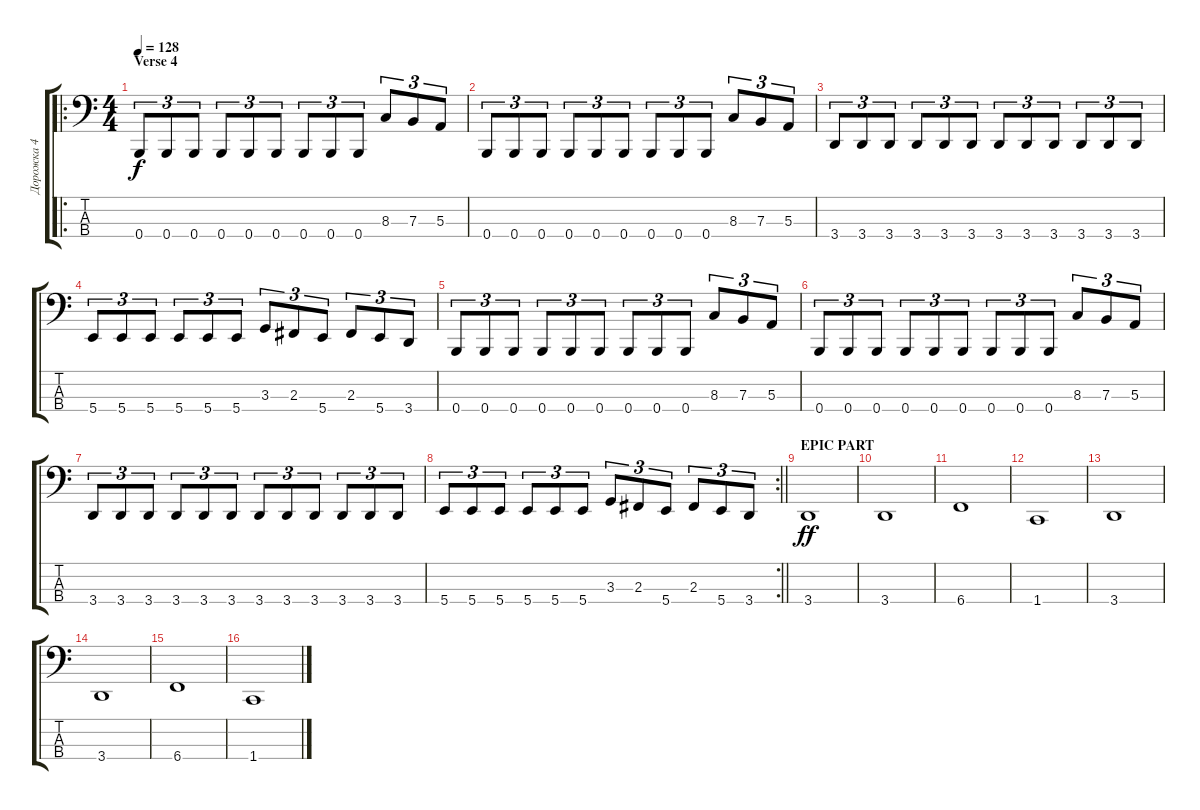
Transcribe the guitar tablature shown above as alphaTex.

\track ("Дорожка 4" "Дорожка 4") {instrument electricbasspick}
\staff {score tabs}
\tuning (D2 A1 E1 B0) {hide}
\ro
\ts (4 4)
\section ("" "Verse 4")
\tempo 128
\clef f4
\ks c
0.4.8{tu (3 2) dy f} 0.4.8{tu (3 2)} 0.4.8{tu (3 2)} 0.4.8{tu (3 2)} 0.4.8{tu (3 2)} 0.4.8{tu (3 2)} 0.4.8{tu (3 2)} 0.4.8{tu (3 2)} 0.4.8{tu (3 2)} 8.3.8{tu (3 2)} 7.3.8{tu (3 2)} 5.3.8{tu (3 2)} |
0.4.8{tu (3 2)} 0.4.8{tu (3 2)} 0.4.8{tu (3 2)} 0.4.8{tu (3 2)} 0.4.8{tu (3 2)} 0.4.8{tu (3 2)} 0.4.8{tu (3 2)} 0.4.8{tu (3 2)} 0.4.8{tu (3 2)} 8.3.8{tu (3 2)} 7.3.8{tu (3 2)} 5.3.8{tu (3 2)} |
3.4.8{tu (3 2)} 3.4.8{tu (3 2)} 3.4.8{tu (3 2)} 3.4.8{tu (3 2)} 3.4.8{tu (3 2)} 3.4.8{tu (3 2)} 3.4.8{tu (3 2)} 3.4.8{tu (3 2)} 3.4.8{tu (3 2)} 3.4.8{tu (3 2)} 3.4.8{tu (3 2)} 3.4.8{tu (3 2)} |
5.4.8{tu (3 2)} 5.4.8{tu (3 2)} 5.4.8{tu (3 2)} 5.4.8{tu (3 2)} 5.4.8{tu (3 2)} 5.4.8{tu (3 2)} 3.3.8{tu (3 2)} 2.3.8{tu (3 2)} 5.4.8{tu (3 2)} 2.3.8{tu (3 2)} 5.4.8{tu (3 2)} 3.4.8{tu (3 2)} |
0.4.8{tu (3 2)} 0.4.8{tu (3 2)} 0.4.8{tu (3 2)} 0.4.8{tu (3 2)} 0.4.8{tu (3 2)} 0.4.8{tu (3 2)} 0.4.8{tu (3 2)} 0.4.8{tu (3 2)} 0.4.8{tu (3 2)} 8.3.8{tu (3 2)} 7.3.8{tu (3 2)} 5.3.8{tu (3 2)} |
0.4.8{tu (3 2)} 0.4.8{tu (3 2)} 0.4.8{tu (3 2)} 0.4.8{tu (3 2)} 0.4.8{tu (3 2)} 0.4.8{tu (3 2)} 0.4.8{tu (3 2)} 0.4.8{tu (3 2)} 0.4.8{tu (3 2)} 8.3.8{tu (3 2)} 7.3.8{tu (3 2)} 5.3.8{tu (3 2)} |
3.4.8{tu (3 2)} 3.4.8{tu (3 2)} 3.4.8{tu (3 2)} 3.4.8{tu (3 2)} 3.4.8{tu (3 2)} 3.4.8{tu (3 2)} 3.4.8{tu (3 2)} 3.4.8{tu (3 2)} 3.4.8{tu (3 2)} 3.4.8{tu (3 2)} 3.4.8{tu (3 2)} 3.4.8{tu (3 2)} |
\rc 2
\barLineRight lightlight
5.4.8{tu (3 2)} 5.4.8{tu (3 2)} 5.4.8{tu (3 2)} 5.4.8{tu (3 2)} 5.4.8{tu (3 2)} 5.4.8{tu (3 2)} 3.3.8{tu (3 2)} 2.3.8{tu (3 2)} 5.4.8{tu (3 2)} 2.3.8{tu (3 2)} 5.4.8{tu (3 2)} 3.4.8{tu (3 2)} |
\section ("" "EPIC PART")
3.4.1{dy ff} |
3.4.1 |
6.4.1 |
1.4.1 |
3.4.1 |
3.4.1 |
6.4.1 |
1.4.1
